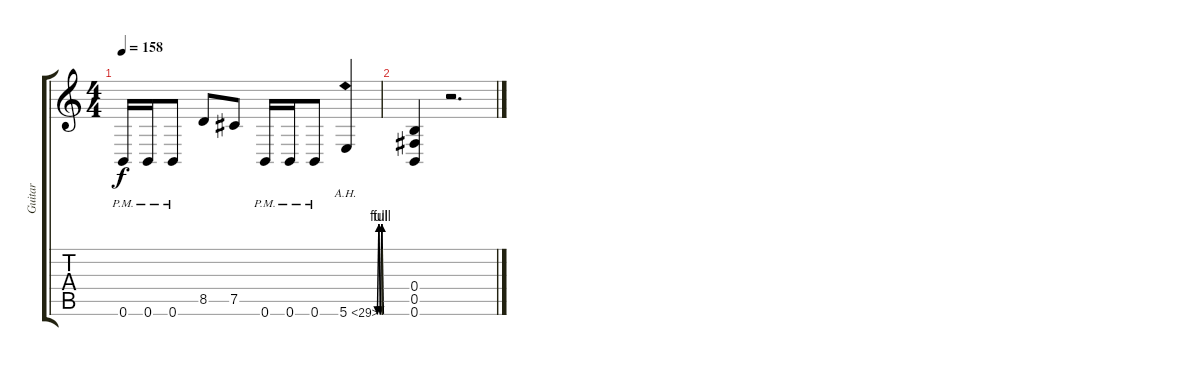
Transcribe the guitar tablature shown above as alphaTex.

\track ("Guitar" "Guitar") {instrument distortionguitar}
\staff {score tabs}
\tuning (Db4 Ab3 E3 B2 Gb2 B1) {hide}
\ts (4 4)
\tempo 158
\clef g2
\ks c
0.6{pm}.16{dy f} 0.6{pm}.16 0.6{pm}.8 8.5.8 7.5.8 0.6{pm}.16 0.6{pm}.16 0.6{pm}.8 5.6{be (custom 0 0 15 4 30 0 45 4 60 0) ah 24}.4 |
(0.4 0.5 0.6).4 r.2{d}
